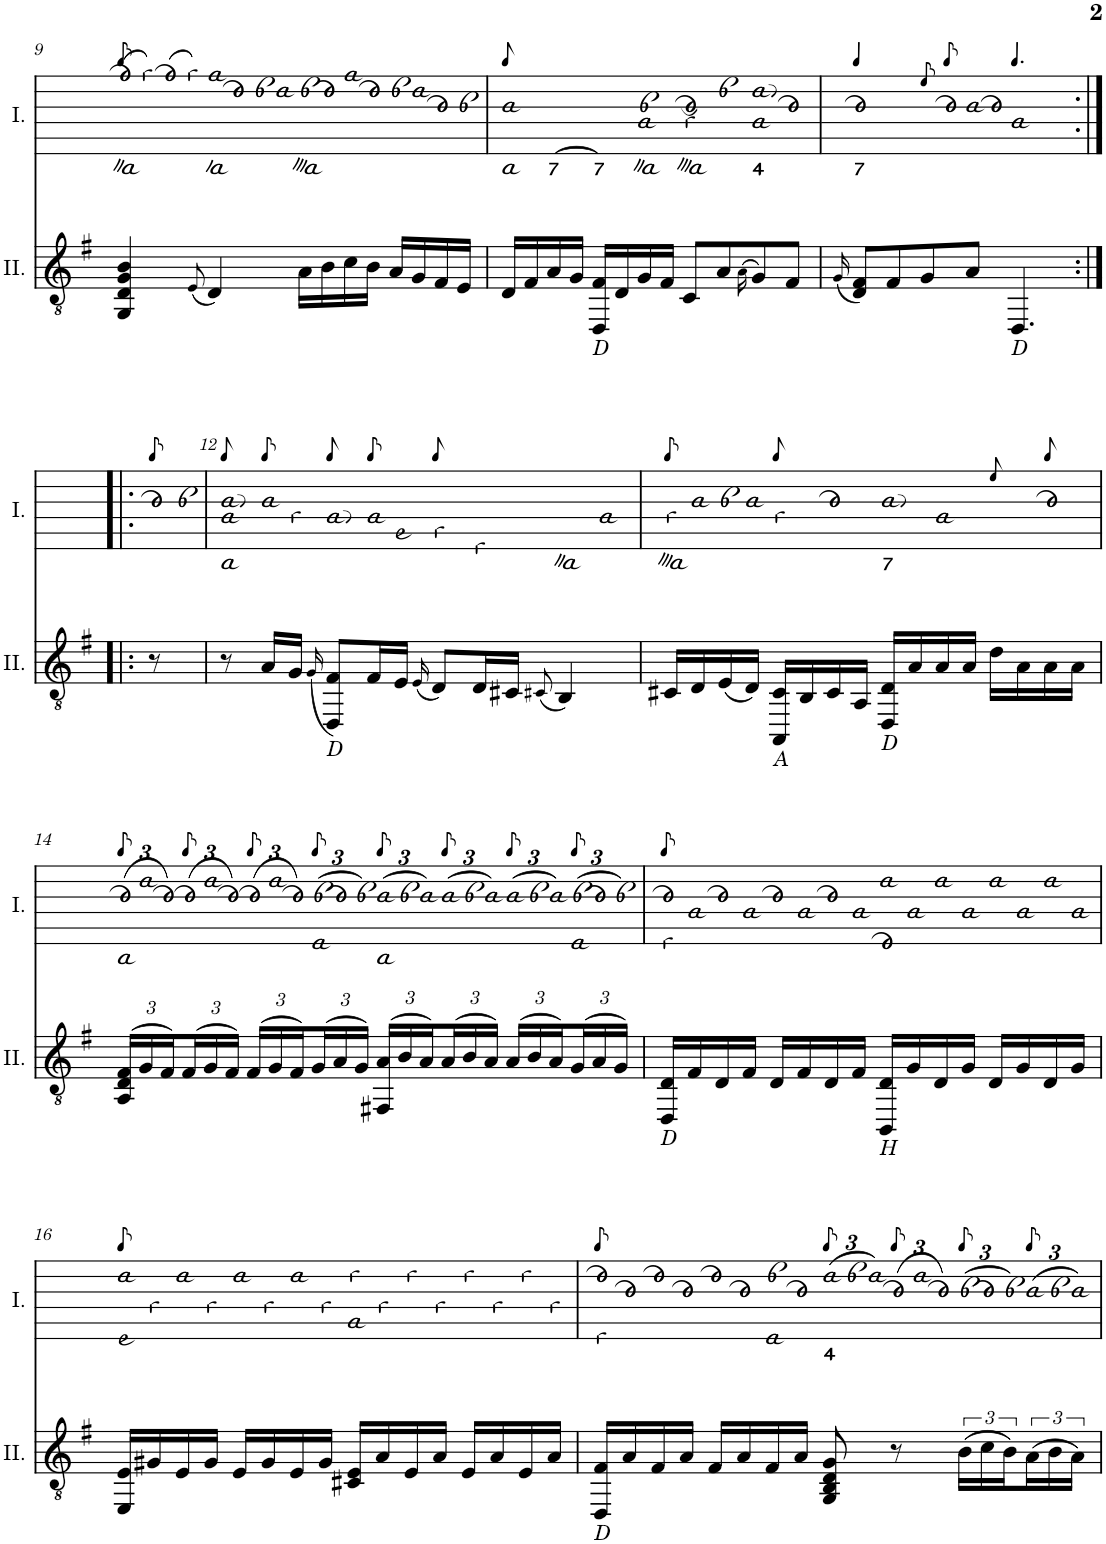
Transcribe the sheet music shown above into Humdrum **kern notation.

**kern	**kern
*part2	*part1
*staff2	*staff1
*I"II.	*I"I.
*I'II.	*I'I.
!!LO:PB:g=z
*clefGv2	*
*k[f#]	*k[b-e-]
*M4/4	*M4/4
*met(c)	*met(c)
=9	=9
4GG/ 4D/ 4G/ 4B/	(16DD\ 16b-\LL
.	16aJ)
.	(16b-L
.	16aJJ)
(8qE/	.
4D/)	16EE-\ 16g\LL
.	16fJ
.	16e-L
.	16dJJ
16A\LL	16CC\ 16e-\LL
16B\	16fJ
16c\	16gL
16B\JJ	16fJJ
16A/LL	16e-LL
16G/	16dJ
16F#/	16cL
16E/JJ	16B-JJ
=10	=10
16D/LL	8FF\ 8A\L
16F#/	.
16A/	[8FFFJ
16G/JJ	.
!LO:TX:b:i:t=D	!
16DD/ 16F#/LL	8FFFL]
16D/	.
16G/	8DD\ 8F\ 8B-\J
16F#/JJ	.
8C/L	8CC\ 8G\ 8c\L
8A/	8e-J
(16qA\	.
8G/)	8BBB-\ 8F\ 8d\L
8F#/J	8cJ
=11	=11
(16qG/	.
8D/ 8F#/L)	4FFF 4c
8F#/	.
8G/	16r
.	16cLL
8A/J	16A
.	16cJJ
!LO:TX:b:i:t=D	!
4.DD/	4.F
!!LO:LB:g=z
=11X1:|!|:	=11X1:|!|:
8r	16cLL
.	16B-JJ
=12	=12
8r	8FF\ 8F\ 8A\L
16A/LL	16AL
16G/JJ	16GJJ
(16qG/	.
!LO:TX:b:i:t=D	!
8DD/ 8F#/L)	8FL
16F#/L	16FL
16E/JJ	16EnJJ
(16qE/	.
8D/L)	8DL
16D/L	8AAJ
16C#X/JJ	.
(8qC#X/	.
4BB/)	8DDL
.	8FJ
=13	=13
16C#X/LL	16CC\ 16G\LL
16D/	16AJ
(<16E/	16B-L
16D/JJ)	16AJJ
!LO:TX:b:i:t=A	!
16AAA/ 16C#/LL	8GL
16BB/	.
16C#/	8cJ
16AA/JJ	.
!LO:TX:b:i:t=D	!
16DD/ 16D/LL	8FFF\ 8A\L
16A/	.
16A/	8FJ
16A/JJ	.
16d\LL	8r
16A\	.
16A\	8c
16A\JJ	.
!!LO:LB:g=z
=14	=14
*Xbrackettup	*Xbrackettup
(>24AA/ 24D/ 24F#/LL	(24FF\ 24c\LL
24G/	24d
24F#/)	24cJ)
(>24F#/	(24cL
24G/	24d
24F#/JJ)	24cJJ)
(>24F#/LL	(24cLL
24G/	24d
24F#/)	24cJ)
(>24G/	(24GG\ 24B-\L
24A/	24c
24G/JJ)	24B-JJ)
(>24FF#X/ 24A/LL	(24FF\ 24A\LL
24B/	24B-
24A/)	24AJ)
(>24A/	(24AL
24B/	24B-
24A/JJ)	24AJJ)
(>24A/LL	(24ALL
24B/	24B-
24A/)	24AJ)
(>24G/	(24GG\ 24B-\L
24A/	24c
24G/JJ)	24B-JJ)
=15	=15
!LO:TX:b:i:t=D	!
16DD/ 16D/LL	16AA\ 16c\LL
16F#/	16FJ
16D/	16cL
16F#/JJ	16FJJ
16D/LL	16cLL
16F#/	16FJ
16D/	16cL
16F#/JJ	16FJJ
!LO:TX:b:i:t=H	!
16BBB/ 16D/LL	16BB-\ 16d\LL
16G/	16FJ
16D/	16dL
16G/JJ	16FJJ
16D/LL	16dLL
16G/	16FJ
16D/	16dL
16G/JJ	16FJJ
!!LO:LB:g=z
=16	=16
16EE/ 16E/LL	16BBn\ 16d\LL
16G#X/	16GJ
16E/	16dL
16G#/JJ	16GJJ
16E/LL	16dLL
16G#/	16GJ
16E/	16dL
16G#/JJ	16GJJ
16C#X/ 16E/LL	16C\ 16en\LL
16A/	16GJ
16E/	16eL
16A/JJ	16GJJ
16E/LL	16eLL
16A/	16GJ
16E/	16eL
16A/JJ	16GJJ
=17	=17
!LO:TX:b:i:t=D	!
16DD/ 16F#/LL	16AA\ 16f\LL
16A/	16cJ
16F#/	16fL
16A/JJ	16cJJ
16F#/LL	16fLL
16A/	16cJ
16F#/	16GG\ 16e-\L
16A/JJ	16cJJ
8GG/ 8BB/ 8D/ 8G/	(24BBB-\ 24d\LL
.	24e-
.	24dJ)
8r	(24cL
.	24d
.	24cJJ)
*brackettup	*
(24B\LL	(24B-LL
24c\	24c
24B\)	24B-J)
(24A\	(24AL
24B\	24B-
24A\JJ)	24AJJ)
=	=
*-	*-
